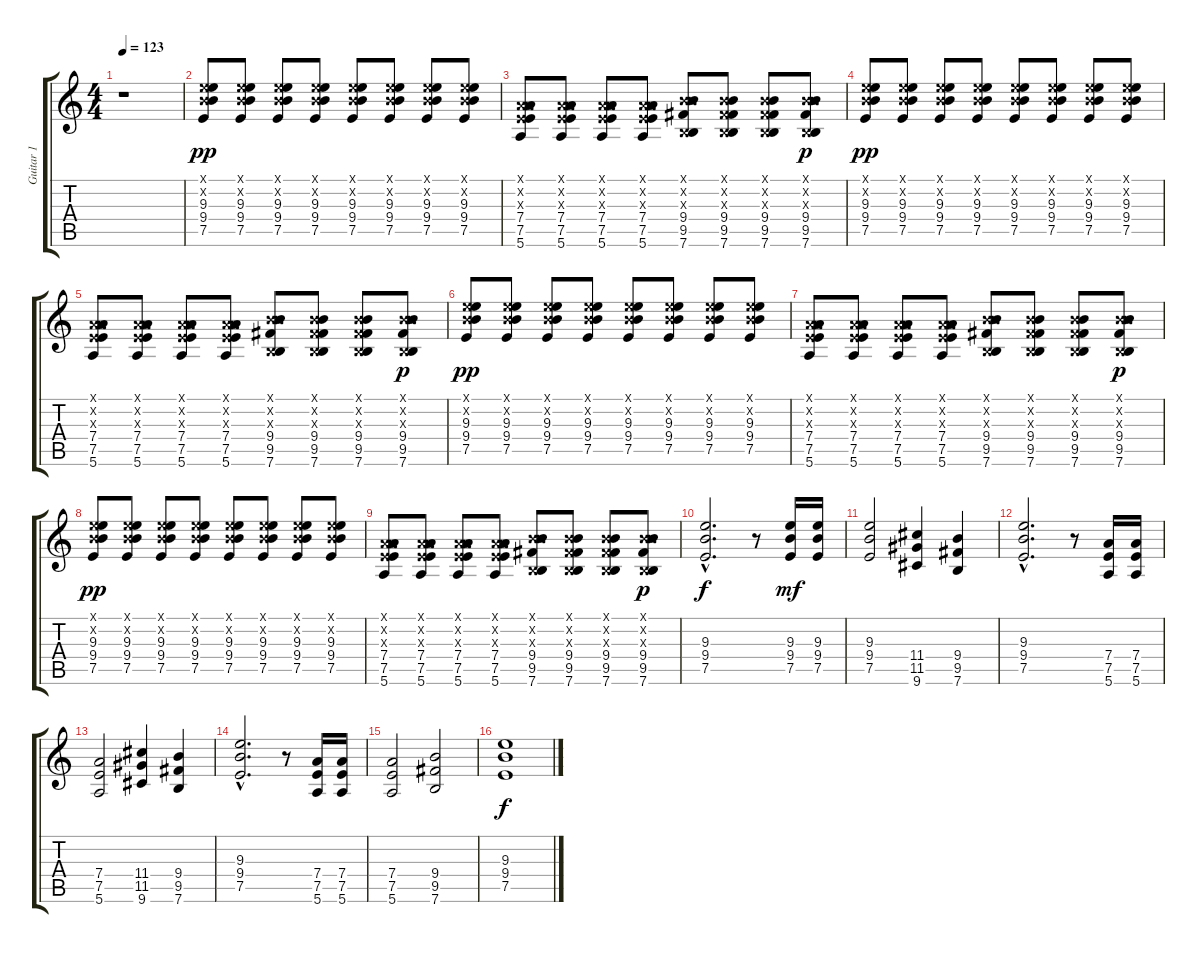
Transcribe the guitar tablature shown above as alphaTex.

\track ("Guitar 1" "Guitar 1") {instrument distortionguitar}
\staff {score tabs}
\tuning (E4 B3 G3 D3 A2 E2) {hide}
\ts (4 4)
\tempo 123
\clef g2
\ks c
r.1{dy f volume 5} |
(0.1{x} 0.2{x} 9.3 9.4 7.5).8{dy pp} (0.1{x} 0.2{x} 9.3 9.4 7.5).8 (0.1{x} 0.2{x} 9.3 9.4 7.5).8 (0.1{x} 0.2{x} 9.3 9.4 7.5).8 (0.1{x} 0.2{x} 9.3 9.4 7.5).8 (0.1{x} 0.2{x} 9.3 9.4 7.5).8 (0.1{x} 0.2{x} 9.3 9.4 7.5).8 (0.1{x} 0.2{x} 9.3 9.4 7.5).8 |
(-7.1{x} -7.2{x} 2.3{x} 7.4 7.5 5.6).8 (-7.1{x} -7.2{x} 2.3{x} 7.4 7.5 5.6).8 (-7.1{x} -7.2{x} 2.3{x} 7.4 7.5 5.6).8 (-12.1{x} -2.2{x} 2.3{x} 7.4 7.5 5.6).8 (-5.1{x} 0.2{x} -8.3{x} 9.4 9.5 7.6).8 (-10.1{x} 0.2{x} -8.3{x} 9.4 9.5 7.6).8 (-10.1{x} 0.2{x} -8.3{x} 9.4 9.5 7.6).8 (-5.1{x} 0.2{x} -8.3{x} 9.4 9.5 7.6).8{dy p} |
(0.1{x} 0.2{x} 9.3 9.4 7.5).8{dy pp volume 7} (0.1{x} 0.2{x} 9.3 9.4 7.5).8 (0.1{x} 0.2{x} 9.3 9.4 7.5).8 (0.1{x} 0.2{x} 9.3 9.4 7.5).8 (0.1{x} 0.2{x} 9.3 9.4 7.5).8 (0.1{x} 0.2{x} 9.3 9.4 7.5).8 (0.1{x} 0.2{x} 9.3 9.4 7.5).8 (0.1{x} 0.2{x} 9.3 9.4 7.5).8 |
(-7.1{x} -7.2{x} 2.3{x} 7.4 7.5 5.6).8 (-7.1{x} -7.2{x} 2.3{x} 7.4 7.5 5.6).8 (-7.1{x} -7.2{x} 2.3{x} 7.4 7.5 5.6).8 (-12.1{x} -2.2{x} 2.3{x} 7.4 7.5 5.6).8 (-5.1{x} 0.2{x} -8.3{x} 9.4 9.5 7.6).8 (-10.1{x} 0.2{x} -8.3{x} 9.4 9.5 7.6).8 (-10.1{x} 0.2{x} -8.3{x} 9.4 9.5 7.6).8 (-5.1{x} 0.2{x} -8.3{x} 9.4 9.5 7.6).8{dy p} |
(0.1{x} 0.2{x} 9.3 9.4 7.5).8{dy pp volume 9} (0.1{x} 0.2{x} 9.3 9.4 7.5).8 (0.1{x} 0.2{x} 9.3 9.4 7.5).8 (0.1{x} 0.2{x} 9.3 9.4 7.5).8 (0.1{x} 0.2{x} 9.3 9.4 7.5).8 (0.1{x} 0.2{x} 9.3 9.4 7.5).8 (0.1{x} 0.2{x} 9.3 9.4 7.5).8 (0.1{x} 0.2{x} 9.3 9.4 7.5).8 |
(-7.1{x} -7.2{x} 2.3{x} 7.4 7.5 5.6).8 (-7.1{x} -7.2{x} 2.3{x} 7.4 7.5 5.6).8 (-7.1{x} -7.2{x} 2.3{x} 7.4 7.5 5.6).8 (-12.1{x} -2.2{x} 2.3{x} 7.4 7.5 5.6).8 (-5.1{x} 0.2{x} -8.3{x} 9.4 9.5 7.6).8 (-10.1{x} 0.2{x} -8.3{x} 9.4 9.5 7.6).8 (-10.1{x} 0.2{x} -8.3{x} 9.4 9.5 7.6).8 (-5.1{x} 0.2{x} -8.3{x} 9.4 9.5 7.6).8{dy p} |
(0.1{x} 0.2{x} 9.3 9.4 7.5).8{dy pp volume 11} (0.1{x} 0.2{x} 9.3 9.4 7.5).8 (0.1{x} 0.2{x} 9.3 9.4 7.5).8 (0.1{x} 0.2{x} 9.3 9.4 7.5).8 (0.1{x} 0.2{x} 9.3 9.4 7.5).8 (0.1{x} 0.2{x} 9.3 9.4 7.5).8 (0.1{x} 0.2{x} 9.3 9.4 7.5).8 (0.1{x} 0.2{x} 9.3 9.4 7.5).8 |
(-7.1{x} -7.2{x} 2.3{x} 7.4 7.5 5.6).8 (-7.1{x} -7.2{x} 2.3{x} 7.4 7.5 5.6).8 (-7.1{x} -7.2{x} 2.3{x} 7.4 7.5 5.6).8 (-12.1{x} -2.2{x} 2.3{x} 7.4 7.5 5.6).8 (-5.1{x} 0.2{x} -8.3{x} 9.4 9.5 7.6).8 (-10.1{x} 0.2{x} -8.3{x} 9.4 9.5 7.6).8 (-10.1{x} 0.2{x} -8.3{x} 9.4 9.5 7.6).8 (-5.1{x} 0.2{x} -8.3{x} 9.4 9.5 7.6).8{dy p} |
(9.3{hac} 9.4{hac} 7.5{hac}).2{d dy f} r.8 (9.3 9.4 7.5).16{dy mf} (9.3 9.4 7.5).16 |
(9.3 9.4 7.5).2 (11.4 11.5 9.6).4 (9.4 9.5 7.6).4 |
(9.3{hac} 9.4{hac} 7.5{hac}).2{d} r.8 (7.4 7.5 5.6).16 (7.4 7.5 5.6).16 |
(7.4 7.5 5.6).2 (11.4 11.5 9.6).4 (9.4 9.5 7.6).4 |
(9.3{hac} 9.4{hac} 7.5{hac}).2{d} r.8 (7.4 7.5 5.6).16 (7.4 7.5 5.6).16 |
(7.4 7.5 5.6).2 (9.4 9.5 7.6).2 |
(9.3 9.4 7.5).1{dy f}
